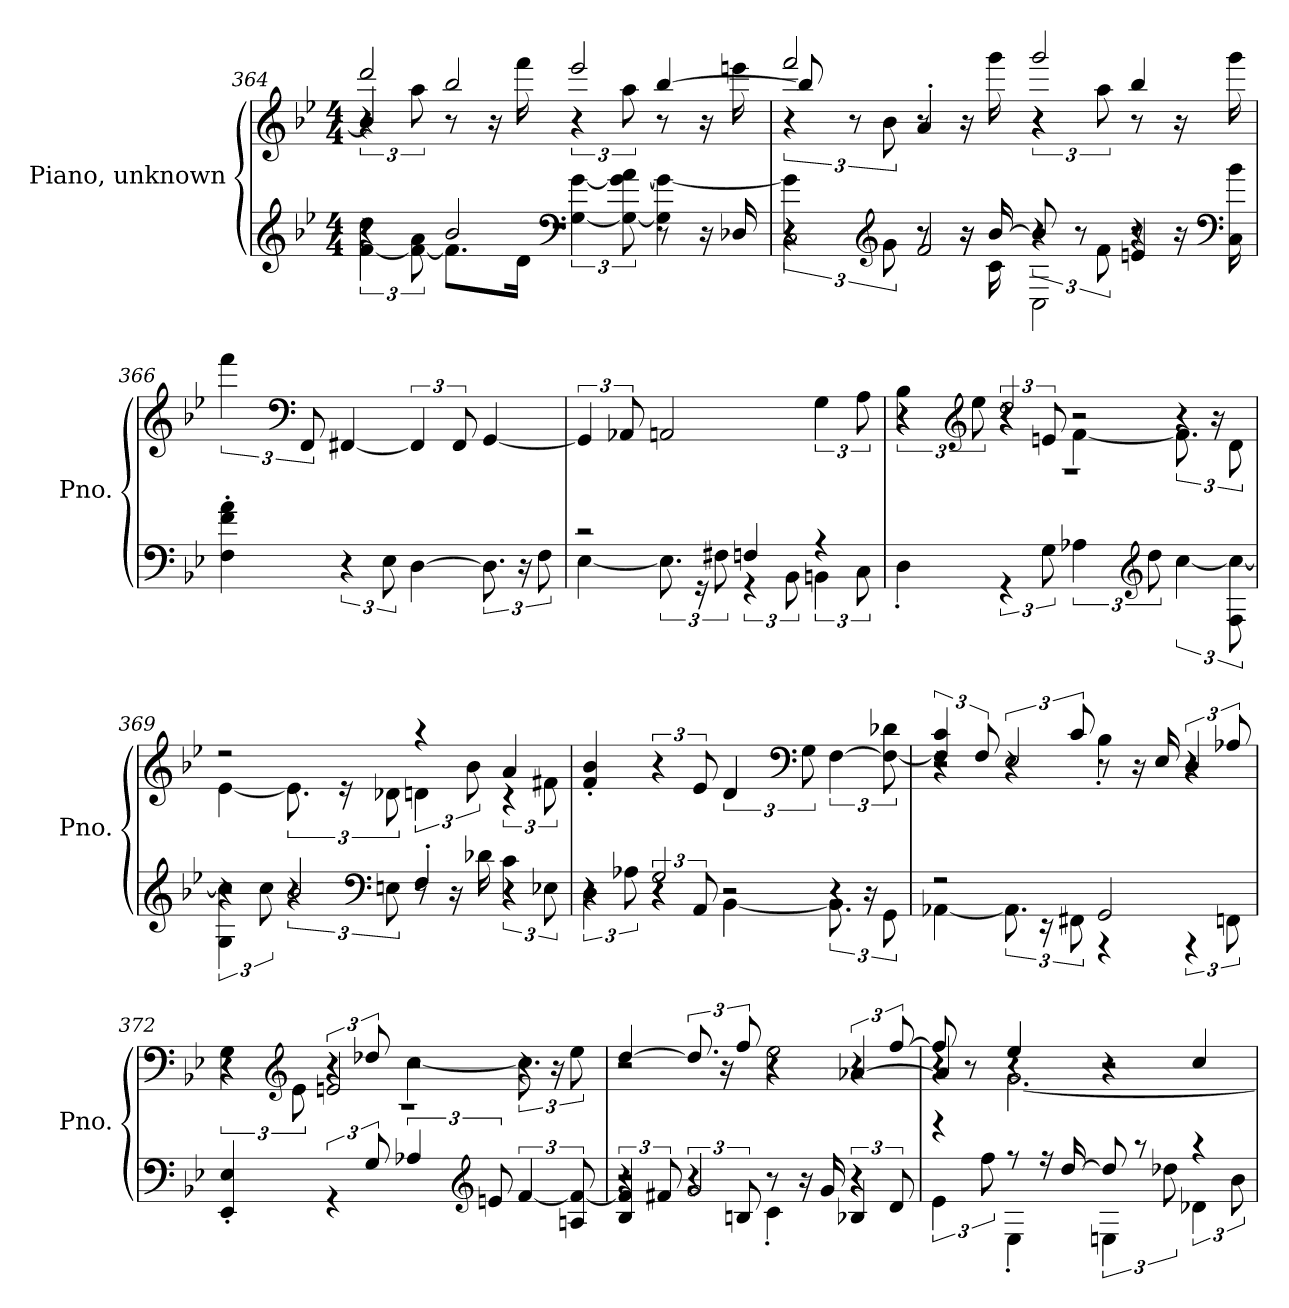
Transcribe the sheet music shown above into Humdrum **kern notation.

**kern	**kern
*part1	*part1
*staff2	*staff1
*I"Piano, unknown	*
*I'Pno.	*
*clefG2	*clefG2
*k[b-e-]	*k[b-e-]
*M4/4	*M4/4
=364	=364
*^	*^
*	*^	*	*^
1r	[6f\ 6dd\	4r	2ddd/	6r	4b-/]
.	12f\_ 12a\	.	.	12aa\	.
.	8.f\L]	2b-/	.	8r	2bb-/
.	.	.	.	16r	.
.	16d\Jk	.	.	16fff\	.
*clefF4	*	*	*	*	*
.	[6G\ [6g\	.	2eee-/	6r	.
.	12G\_ 12g\_ 12a\	.	.	12aa\	.
.	4G\] 4g\_	8r	.	8r	[4bb-/
.	.	16r	.	16r	.
.	.	16D-X/	.	16eeen\	.
!!LO:PB:g=z	!!	!!
=365	=365	=365	=365	=365	=365
*	*	*^	*	*	*
4r	6g\]	4r	2C\	2fff/	6r	8bb-/]
.	.	.	.	.	.	8r
*clefG2	*	*	*	*	*	*
.	12g\	.	.	.	12b-\	.
2f/	8r	8r	.	.	8r	4a'/
.	16r	16r	.	.	16r	.
.	16c\	[16b-/	.	.	16ggg\	.
.	6r	8b-/]	2C\	2ggg/	6r	4r
.	.	8r	.	.	.	.
.	12f\	.	.	.	12aa\	.
4r	8r	4en/	.	.	8r	4bb-/
.	16r	.	.	.	16r	.
*clefF4	*	*	*	*	*	*
.	16C\ 16b-\	.	.	.	16ggg\	.
*v	*v	*v	*v	*	*	*
*	*v	*v	*v
=366	=366
4F\' 4f\' 4a\'	6fff\
*	*clefF4
.	12FF/
6r	[4FF#X/
12E-\	.
[4D\	6FF#/]
.	12FF#/
12.D\]	[4GG/
24r	.
12F\	.
=367	=367
*^	*
2r	[4E-\	6GG/]
.	.	12AA-X/
.	12.E-\]	2AAn/
.	24r	.
.	12F#X\	.
4Fn/	6r	.
.	12BB-\	.
4r	6BBn\	6G\
.	12C\	12A\
!!LO:LB:g=z
=368	=368	=368
*	*	*^
*	*	*	*^
1r	4D'\	4r	6B-\	4r
*	*	*clefG2	*	*
.	.	.	12ee-\	.
.	6r	2dd/	4r	6r
.	12G\	.	.	12en/
.	6A-X\	.	[4f\	2r
*clefG2	*	*	*	*
.	12dd\	.	.	.
.	[6cc\	4r	12.f\]	.
.	.	.	24r	.
.	12F\ 12cc\_	.	12d\	.
*	*	*	*v	*v
=369	=369	=369	=369
*	*^	*	*
4r	6G\ 6cc\]	2r	2r	[4e-\
.	12cc\	.	.	.
2b-/	6r	.	.	12.e-\]
.	.	.	.	24r
*clefF4	*	*	*	*
.	12En\	.	.	12d-X\
.	8r	4F'/	4r	6dn\
.	16r	.	.	.
.	.	.	.	12b-\
.	16d-X\	.	.	.
4r	6c\	4r	4a/	6r
.	12E-X\	.	.	12f#X\
*	*	*	*v	*v
=370	=370	=370	=370
4r	6D\	4r	4f/' 4b-/'
.	12A-X\	.	.
2G/	4r	6r	6r
.	.	12AA/	12e-/
.	[4BB-\	2r	6d/
*	*	*	*clefF4
.	.	.	12G\
4r	12.BB-\]	.	[6F\
.	24r	.	.
.	12GG\	.	12F\_ 12d-X\
*	*v	*v	*
!!LO:LB:g=z
=371	=371	=371
*	*	*^
*	*	*	*^
2r	[4AA-X\	6F/] 6c/	2r	4r
.	.	12F/	.	.
.	12.AA-\]	6r	.	2E-/
.	24r	.	.	.
.	12FF#X\	12c/	.	.
2GG/	4r	8r	4B-'\	.
.	.	16r	.	.
.	.	16E-/	.	.
.	6r	6r	4r	4D/
.	12FFn\	12A-X/	.	.
=372	=372	=372	=372	=372
1r	4EE-/' 4E-/'	4r	6G\	4r
*	*	*clefG2	*	*
.	.	.	12e-\	.
.	6r	6r	4r	2en/
.	12G/	12dd-X/	.	.
.	6A-X/	2r	[4cc\	.
*clefG2	*	*	*	*
.	12en/	.	.	.
.	[6f/	.	12.cc\]	4r
.	.	.	24r	.
.	12An/ 12f/_	.	12ee-\	.
!!LO:LB:g=z	!!	!!
=373	=373	=373	=373	=373
*	*^	*	*	*
4r	2r	6B-/ 6f/]	[4dd/	2r	2r
.	.	12f#X/	.	.	.
2g/	.	6r	12.dd/]	.	.
.	.	.	24r	.	.
.	.	12Bn/	12ff/	.	.
.	4c'\	8r	4r	2ee-\	4r
.	.	16r	.	.	.
.	.	16g/	.	.	.
4r	4r	6B-X/	6r	.	[4a-X/
.	.	12d/	[12ff/	.	.
*	*v	*v	*	*	*
=374	=374	=374	=374	=374
4r	6e-\	8ff/]	4r	4a-/]
.	.	8r	.	.
.	12ff\	.	.	.
8r	4E-'\	4ee-/	[2.g\	4r
16r	.	.	.	.
[16dd/	.	.	.	.
8dd/]	6En\	4r	.	2r
8r	.	.	.	.
.	12dd-X\	.	.	.
4r	6d-X\	4cc/	.	.
.	12b-\	.	.	.
*v	*v	*	*	*
*	*v	*v	*v
=	=
*-	*-
